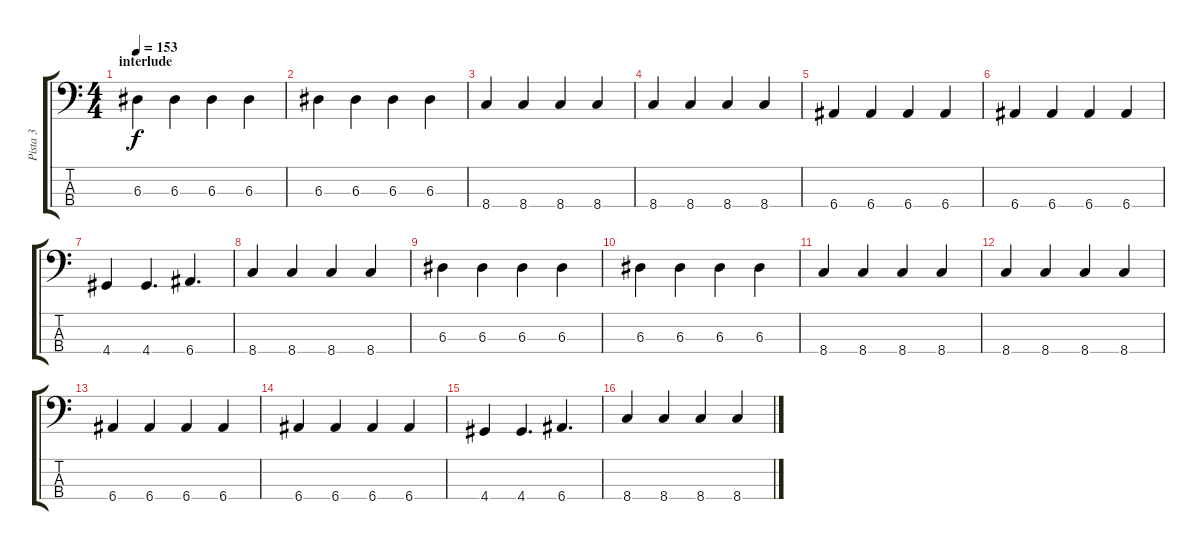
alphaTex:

\track ("Pista 3" "Pista 3") {instrument electricbassfinger}
\staff {score tabs}
\tuning (G2 D2 A1 E1) {hide}
\ts (4 4)
\section ("" "interlude")
\tempo 153
\clef f4
\ks c
6.3.4{dy f} 6.3.4 6.3.4 6.3.4 |
6.3.4 6.3.4 6.3.4 6.3.4 |
8.4.4 8.4.4 8.4.4 8.4.4 |
8.4.4 8.4.4 8.4.4 8.4.4 |
6.4.4 6.4.4 6.4.4 6.4.4 |
6.4.4 6.4.4 6.4.4 6.4.4 |
4.4.4 4.4.4{d} 6.4.4{d} |
8.4.4 8.4.4 8.4.4 8.4.4 |
6.3.4 6.3.4 6.3.4 6.3.4 |
6.3.4 6.3.4 6.3.4 6.3.4 |
8.4.4 8.4.4 8.4.4 8.4.4 |
8.4.4 8.4.4 8.4.4 8.4.4 |
6.4.4 6.4.4 6.4.4 6.4.4 |
6.4.4 6.4.4 6.4.4 6.4.4 |
4.4.4 4.4.4{d} 6.4.4{d} |
8.4.4 8.4.4 8.4.4 8.4.4
